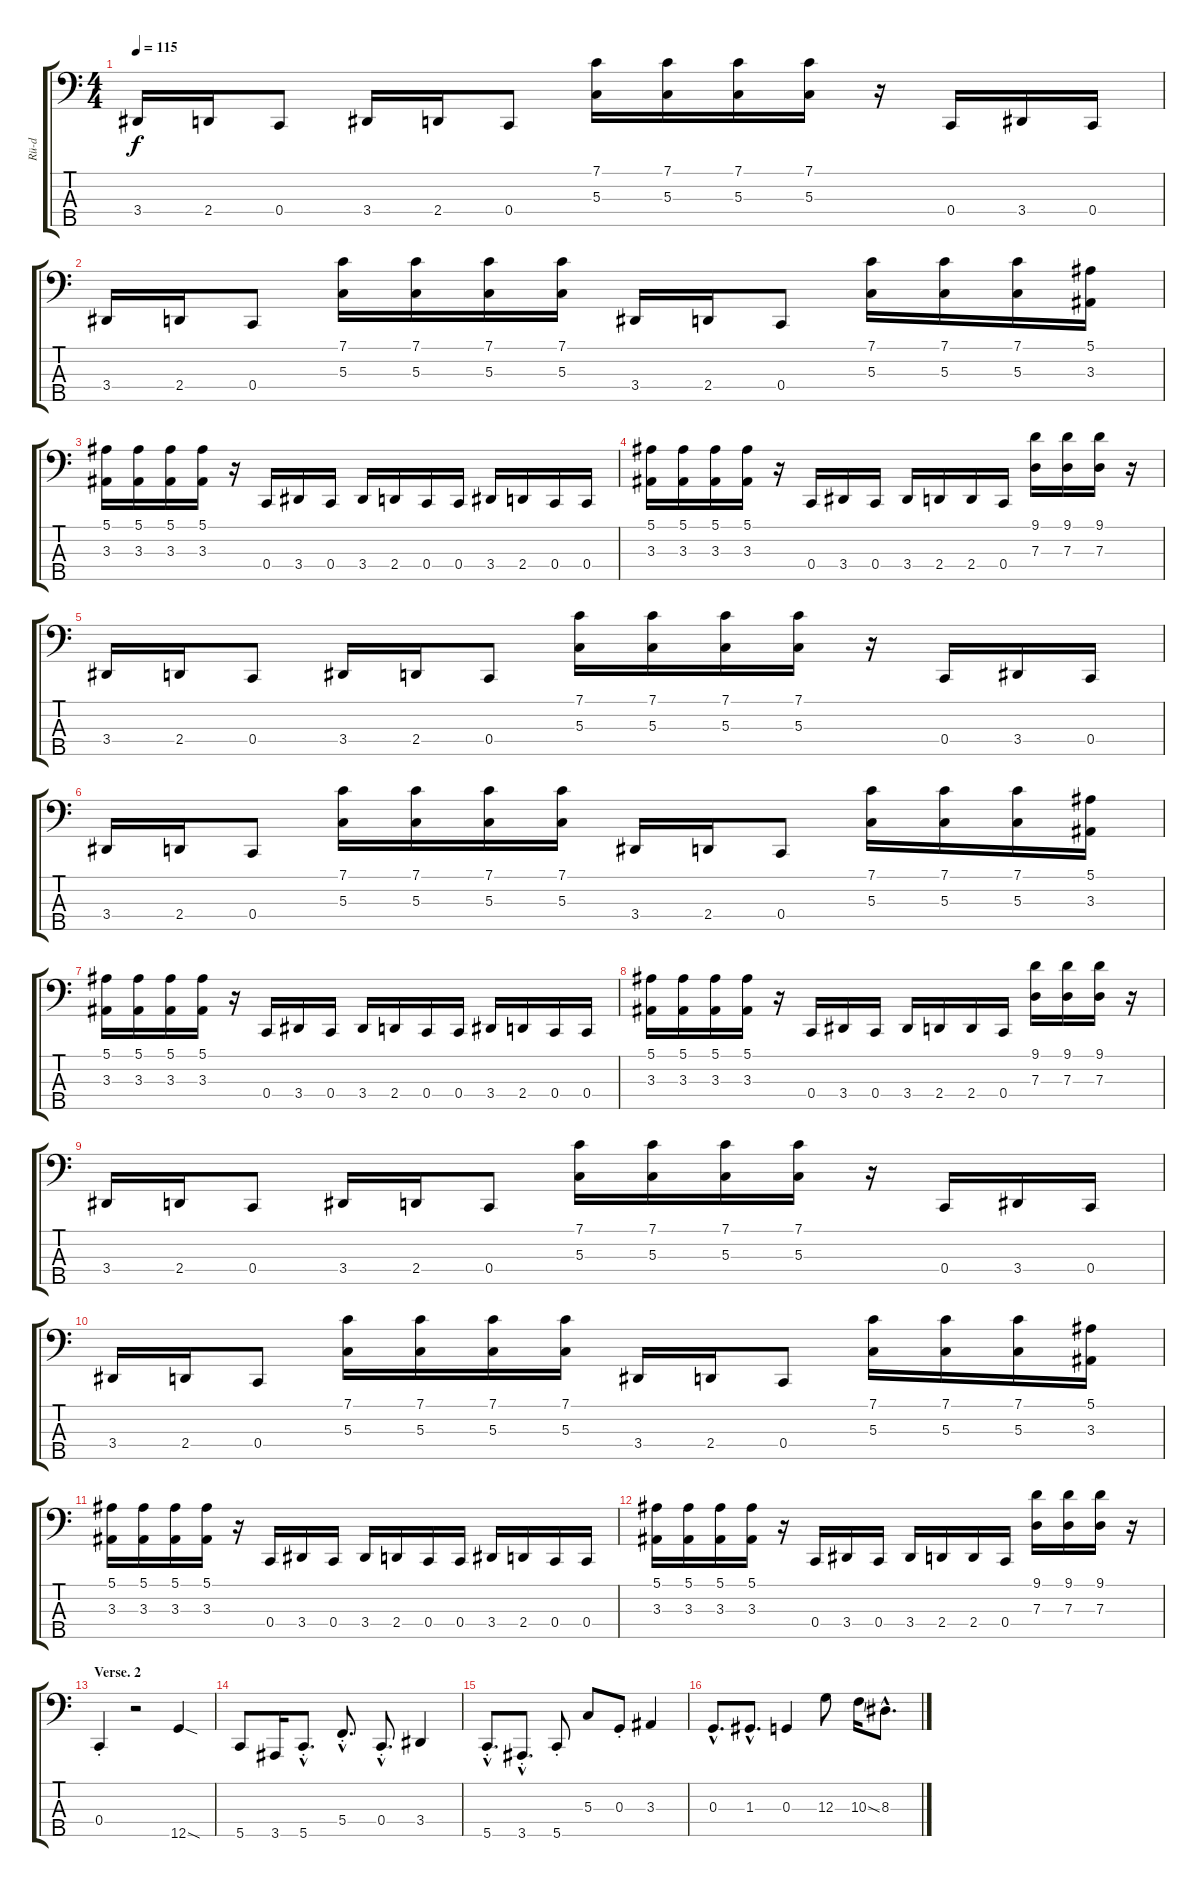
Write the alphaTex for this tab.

\track ("Rü-d" "Rü-d") {instrument electricbassfinger}
\staff {score tabs}
\tuning (F2 C2 G1 C1 G0) {hide}
\ts (4 4)
\tempo 115
\clef f4
\ks c
3.4.16{dy f instrument electricbassfinger} 2.4.16 0.4.8 3.4.16 2.4.16 0.4.8 (7.1 5.3).16{instrument slapbass1} (7.1 5.3).16 (7.1 5.3).16 (7.1 5.3).16 r.16{instrument electricbassfinger} 0.4.16 3.4.16 0.4.16 |
3.4.16 2.4.16 0.4.8 (7.1 5.3).16{instrument slapbass1} (7.1 5.3).16 (7.1 5.3).16 (7.1 5.3).16 3.4.16{instrument electricbassfinger} 2.4.16 0.4.8 (7.1 5.3).16{instrument slapbass1} (7.1 5.3).16 (7.1 5.3).16 (5.1 3.3).16 |
(5.1 3.3).16 (5.1 3.3).16 (5.1 3.3).16 (5.1 3.3).16 r.16{instrument electricbassfinger} 0.4.16 3.4.16 0.4.16 3.4.16 2.4.16 0.4.16 0.4.16 3.4.16 2.4.16 0.4.16 0.4.16 |
(5.1 3.3).16{instrument slapbass1} (5.1 3.3).16 (5.1 3.3).16 (5.1 3.3).16 r.16{instrument electricbassfinger} 0.4.16 3.4.16 0.4.16 3.4.16 2.4.16 2.4.16 0.4.16 (9.1 7.3).16{instrument slapbass1} (9.1 7.3).16 (9.1 7.3).16 r.16 |
3.4.16{instrument electricbassfinger} 2.4.16 0.4.8 3.4.16 2.4.16 0.4.8 (7.1 5.3).16{instrument slapbass1} (7.1 5.3).16 (7.1 5.3).16 (7.1 5.3).16 r.16{instrument electricbassfinger} 0.4.16 3.4.16 0.4.16 |
3.4.16 2.4.16 0.4.8 (7.1 5.3).16{instrument slapbass1} (7.1 5.3).16 (7.1 5.3).16 (7.1 5.3).16 3.4.16{instrument electricbassfinger} 2.4.16 0.4.8 (7.1 5.3).16{instrument slapbass1} (7.1 5.3).16 (7.1 5.3).16 (5.1 3.3).16 |
(5.1 3.3).16 (5.1 3.3).16 (5.1 3.3).16 (5.1 3.3).16 r.16{instrument electricbassfinger} 0.4.16 3.4.16 0.4.16 3.4.16 2.4.16 0.4.16 0.4.16 3.4.16 2.4.16 0.4.16 0.4.16 |
(5.1 3.3).16{instrument slapbass1} (5.1 3.3).16 (5.1 3.3).16 (5.1 3.3).16 r.16{instrument electricbassfinger} 0.4.16 3.4.16 0.4.16 3.4.16 2.4.16 2.4.16 0.4.16 (9.1 7.3).16{instrument slapbass1} (9.1 7.3).16 (9.1 7.3).16 r.16 |
3.4.16{instrument electricbassfinger} 2.4.16 0.4.8 3.4.16 2.4.16 0.4.8 (7.1 5.3).16{instrument slapbass1} (7.1 5.3).16 (7.1 5.3).16 (7.1 5.3).16 r.16{instrument electricbassfinger} 0.4.16 3.4.16 0.4.16 |
3.4.16 2.4.16 0.4.8 (7.1 5.3).16{instrument slapbass1} (7.1 5.3).16 (7.1 5.3).16 (7.1 5.3).16 3.4.16{instrument electricbassfinger} 2.4.16 0.4.8 (7.1 5.3).16{instrument slapbass1} (7.1 5.3).16 (7.1 5.3).16 (5.1 3.3).16 |
(5.1 3.3).16 (5.1 3.3).16 (5.1 3.3).16 (5.1 3.3).16 r.16{instrument electricbassfinger} 0.4.16 3.4.16 0.4.16 3.4.16 2.4.16 0.4.16 0.4.16 3.4.16 2.4.16 0.4.16 0.4.16 |
(5.1 3.3).16{instrument slapbass1} (5.1 3.3).16 (5.1 3.3).16 (5.1 3.3).16 r.16{instrument electricbassfinger} 0.4.16 3.4.16 0.4.16 3.4.16 2.4.16 2.4.16 0.4.16 (9.1 7.3).16{instrument slapbass1} (9.1 7.3).16 (9.1 7.3).16 r.16 |
\section ("" "Verse. 2")
0.4{st}.4{instrument electricbassfinger} r.2 12.5{sod}.4 |
5.5.8 3.5.16 5.5{hac st}.8{d} 5.4{hac st}.8{d} 0.4{hac st}.8{d} 3.4.4 |
5.5{hac st}.8{d} 3.5{hac st}.8{d} 5.5{st}.8 5.3.8 0.3{st}.8 3.3.4 |
0.3{hac}.8{d} 1.3{hac}.8{d} 0.3.4 12.3.8 10.3{ss}.16 8.3{hac}.8{d}
